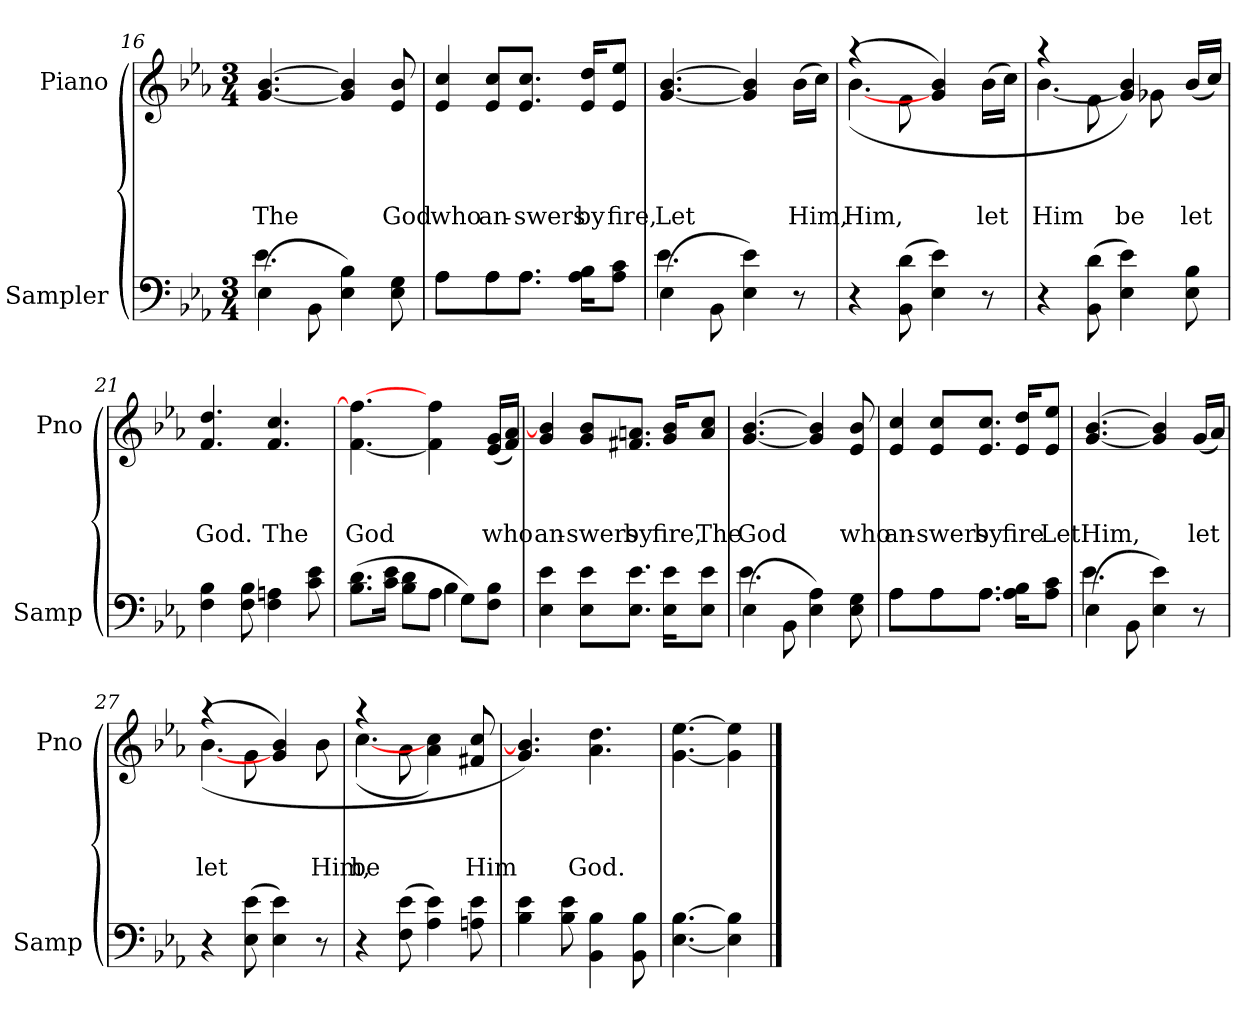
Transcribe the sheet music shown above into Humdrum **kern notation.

**kern	**kern	**text	**text	**text
*part2	*part1	*part1	*part1	*part1
*staff2	*staff1	*staff1	*staff1	*staff1
*I"Sampler	*I"Piano	*	*	*
*I'Samp	*I'Pno	*	*	*
*clefF4	*clefG2	*	*	*
*k[b-e-a-]	*k[b-e-a-]	*	*	*
*E-:	*E-:	*	*	*
*M3/4	*M3/4	*	*	*
=16	=16	=16	=16	=16
*^	*	*	*	*
(4E-\	4.e-	[4.g [4.b-	.	.	The
8BB-\	.	.	.	.	.
4E- 4B-)	4.ryy	4g] 4b-]	.	.	.
8E- 8G	.	8e- 8b-	.	.	God
=17	=17	=17	=17	=17	=17
4A-\	4A-	4e- 4cc	.	.	who
8A-\L	8A-	8e-/ 8cc/L	.	.	an-
8.A-\J	8.A-J	8.e-/ 8.cc/J	.	.	-swers
16A-\ 16B-\KL	8.ryy	16e-/ 16dd/KL	.	.	by
8A-\ 8c\J	.	8e-/ 8ee-/J	.	.	fire,
=18	=18	=18	=18	=18	=18
(4E-\	4.e-	[4.g [4.b-	.	.	Let
8BB-\	.	.	.	.	.
4E- 4e-)	4.ryy	4g] 4b-]	.	.	.
8r	.	(16b-\LL	.	.	Him,
.	.	16cc\JJ)	.	.	.
*v	*v	*	*	*	*
=19	=19	=19	=19	=19
*	*^	*	*	*
4r	(4r	([4.b-	.	.	Him,
(8BB- 8d	8f\	.	.	.	.
4E- 4e-)	4g 4b-)	4.ryy	.	.	.
8r	(16b-\LL	.	.	.	let
.	16cc\JJ)	.	.	.	.
=20	=20	=20	=20	=20	=20
4r	4r	[4.b-	.	.	Him
(8BB- 8d	8f\	.	.	.	.
4E- 4e-)	4g 4b-])	8g-X	.	.	be
.	.	4ryy	.	.	.
8E- 8B-	(16b-/LL	.	.	.	let
.	16cc/JJ)	.	.	.	.
*	*v	*v	*	*	*
=21	=21	=21	=21	=21
4F 4B-	4.f 4.dd	.	.	God.
8F 8B-	.	.	.	.
4F 4An	4.f 4.cc	.	.	The
8c 8e-	.	.	.	.
=22	=22	=22	=22	=22
*^	*	*	*	*
(8.B-\ 8.d\L	4.ryy	[4.f 4.ff_	.	.	God
16c\ 16e-\Jk	.	.	.	.	.
8B-\ 8d\L	.	.	.	.	.
8A-\J	4B-	4f] 4ff	.	.	.
8G\L)	.	.	.	.	.
8F\ 8B-\J	8ryy	(16e-/ 16g/LL	.	.	who
.	.	16f/ 16a-/JJ)	.	.	.
*v	*v	*	*	*	*
=23	=23	=23	=23	=23
4E- 4e-	4g 4b-]	.	.	an-
8E-\ 8e-\L	8g/ 8b-/L	.	.	-swers
8.E-\ 8.e-\J	8.f#X/ 8.an/J	.	.	by
16E-\ 16e-\KL	16g/ 16b-/KL	.	.	fire,
8E-\ 8e-\J	8a/ 8cc/J	.	.	The
=24	=24	=24	=24	=24
*^	*	*	*	*
(4E-\	4.e-	[4.g [4.b-	.	.	God
8BB-\	.	.	.	.	.
4E- 4A-)	4.ryy	4g] 4b-]	.	.	.
8E- 8G	.	8e- 8b-	.	.	who
=25	=25	=25	=25	=25	=25
4A-\	4A-	4e- 4cc	.	.	an-
8A-\L	8A-	8e-/ 8cc/L	.	.	-swers
8.A-\J	8.A-J	8.e-/ 8.cc/J	.	.	by
16A-\ 16B-\KL	8.ryy	16e-/ 16dd/KL	.	.	fire
8A-\ 8c\J	.	8e-/ 8ee-/J	.	.	Let
=26	=26	=26	=26	=26	=26
(4E-\	4.e-	[4.g [4.b-	.	.	Him,
8BB-\	.	.	.	.	.
4E- 4e-)	4.ryy	4g] 4b-]	.	.	.
8r	.	(16g/LL	.	.	let
.	.	16a-/JJ)	.	.	.
*v	*v	*	*	*	*
=27	=27	=27	=27	=27
*	*^	*	*	*
4r	(4r	([4.b-	.	.	let
(8E- 8e-	8g\	.	.	.	.
4E- 4e-)	4g 4b-)	4.ryy	.	.	.
8r	8b-	.	.	.	Him,
=28	=28	=28	=28	=28	=28
4r	4r	([4.cc	.	.	be
(8F 8e-	8a-\	.	.	.	.
4A- 4e-)	4a- 4cc)	4.ryy	.	.	.
8An 8e-	8f#X 8cc	.	.	.	Him
*	*v	*v	*	*	*
=29	=29	=29	=29	=29
4B- 4e-	4.g 4.b-])	.	.	.
8B- 8e-	.	.	.	.
4BB- 4B-	4.a- 4.dd	.	.	God.
8BB- 8B-	.	.	.	.
=30	=30	=30	=30	=30
[4.E- [4.B-	[4.g [4.ee-	.	.	.
4E-] 4B-]	4g] 4ee-]	.	.	.
==	==	==	==	==
*-	*-	*-	*-	*-
